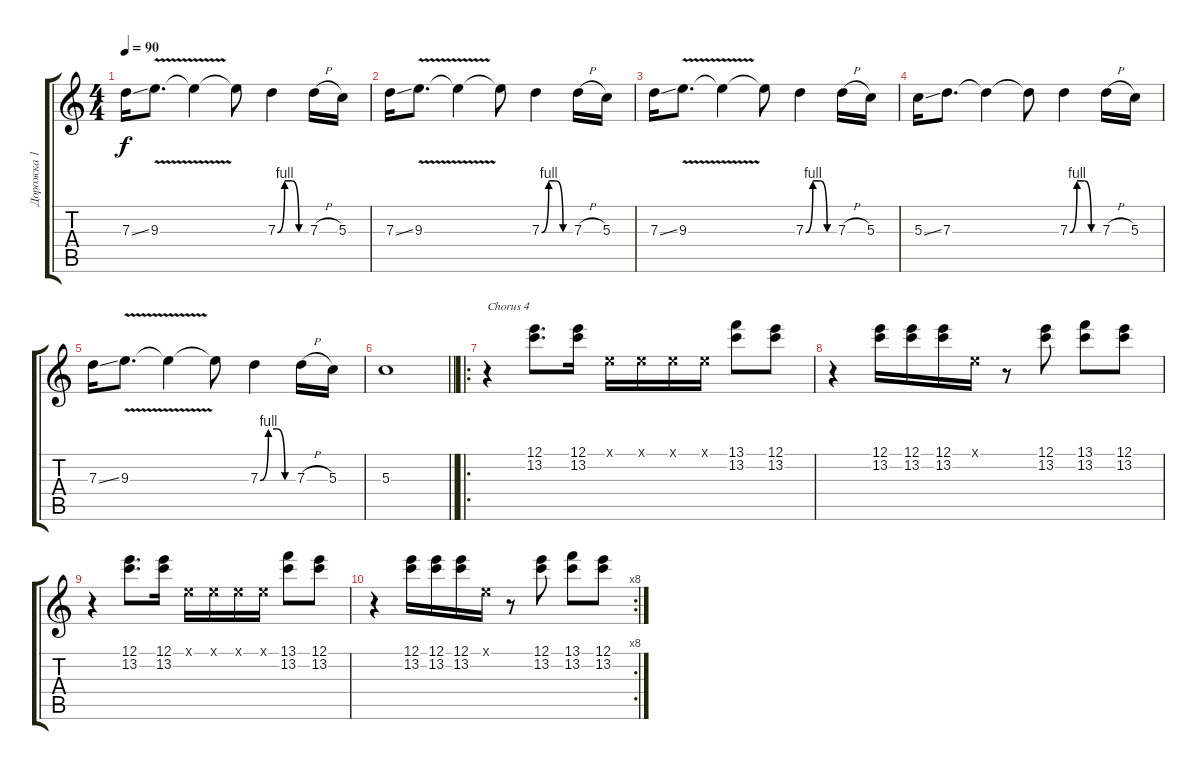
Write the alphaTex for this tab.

\track ("Дорожка 1" "Дорожка 1") {instrument electricguitarjazz}
\staff {score tabs}
\tuning (E4 B3 G3 D3 A2 E2) {hide}
\ts (4 4)
\tempo 90
\clef g2
\ks c
7.3{ss}.16{dy f} 9.3{v}.8{d} 9.3{t}.4 9.3{t}.8 7.3{be (custom 0 0 15 4 30 4 45 0 60 0)}.4 7.3{h}.16 5.3.16 |
7.3{ss}.16 9.3{v}.8{d} 9.3{t}.4 9.3{t}.8 7.3{be (custom 0 0 15 4 30 4 45 0 60 0)}.4 7.3{h}.16 5.3.16 |
7.3{ss}.16 9.3{v}.8{d} 9.3{t}.4 9.3{t}.8 7.3{be (custom 0 0 15 4 30 4 45 0 60 0)}.4 7.3{h}.16 5.3.16 |
5.3{ss}.16 7.3.8{d} 7.3{t}.4 7.3{t}.8 7.3{be (custom 0 0 15 4 30 4 45 0 60 0)}.4 7.3{h}.16 5.3.16 |
7.3{ss}.16 9.3{v}.8{d} 9.3{t}.4 9.3{t}.8 7.3{be (custom 0 0 15 4 30 4 45 0 60 0)}.4 7.3{h}.16 5.3.16 |
\barLineRight lightlight
5.3.1 |
\ro
r.4{txt "Chorus 4"} (12.1 13.2).8{d} (12.1 13.2).16 0.1{x}.16 0.1{x}.16 0.1{x}.16 0.1{x}.16 (13.1 13.2).8 (12.1 13.2).8 |
r.4 (12.1 13.2).16 (12.1 13.2).16 (12.1 13.2).16 0.1{x}.16 r.8 (12.1 13.2).8 (13.1 13.2).8 (12.1 13.2).8 |
r.4 (12.1 13.2).8{d} (12.1 13.2).16 0.1{x}.16 0.1{x}.16 0.1{x}.16 0.1{x}.16 (13.1 13.2).8 (12.1 13.2).8 |
\rc 8
r.4 (12.1 13.2).16 (12.1 13.2).16 (12.1 13.2).16 0.1{x}.16 r.8 (12.1 13.2).8 (13.1 13.2).8 (12.1 13.2).8
